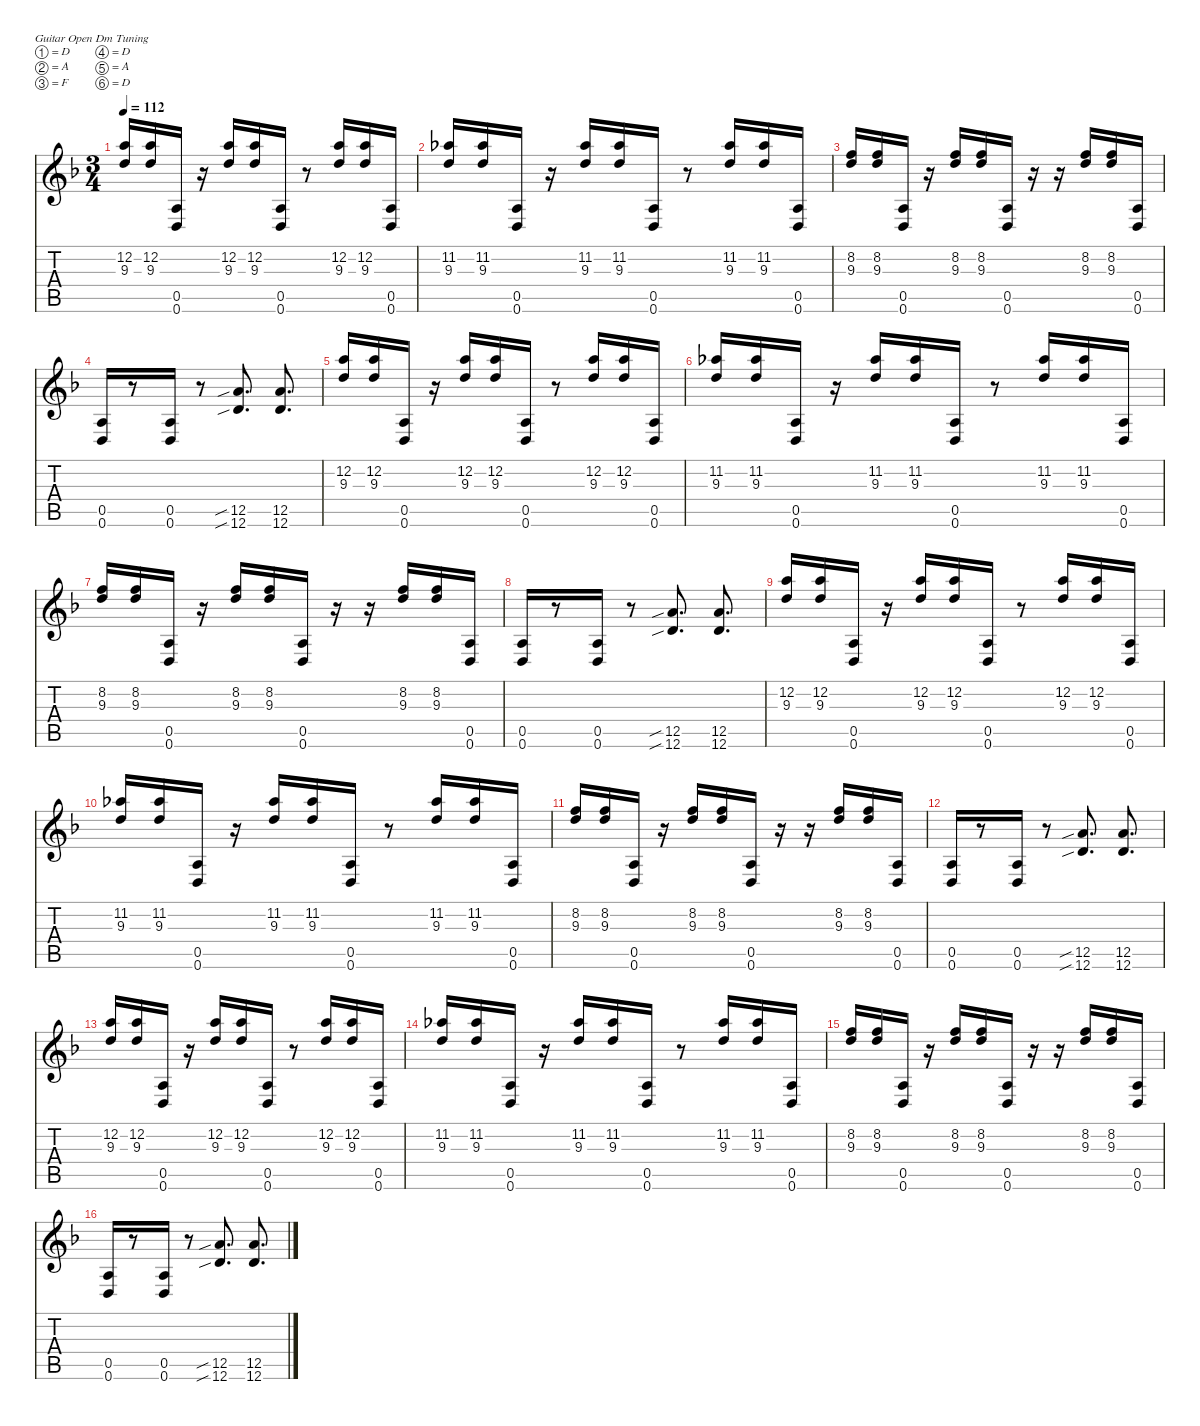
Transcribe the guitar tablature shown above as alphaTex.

\hideDynamics
\bracketExtendMode nobrackets
\singleTrackTrackNamePolicy hidden
\multiTrackTrackNamePolicy hidden
\firstSystemTrackNameMode fullname
\firstSystemTrackNameOrientation horizontal
\otherSystemsTrackNameOrientation horizontal
\track ("Guitar 1" "E-Gt") {defaultSystemsLayout 8 instrument distortionguitar}
\staff {score tabs}
\tuning (D4 A3 F3 D3 A2 D2)
\ts (3 4)
\tempo 112
\clef g2
\ks dminor
(12.2{acc forcenatural} 9.3{acc forcenatural}).16{dy f beam Up} (12.2{acc forcenatural} 9.3{acc forcenatural}).16{beam Up} (0.5{acc forcenatural} 0.6{acc forcenatural}).16{beam Up} r.16{beam Up} (12.2{acc forcenatural} 9.3{acc forcenatural}).16{beam Up} (12.2{acc forcenatural} 9.3{acc forcenatural}).16{beam Up} (0.5{acc forcenatural} 0.6{acc forcenatural}).16{beam Up} r.8{beam Up} (12.2{acc forcenatural} 9.3{acc forcenatural}).16{beam Up} (12.2{acc forcenatural} 9.3{acc forcenatural}).16{beam Up} (0.5{acc forcenatural} 0.6{acc forcenatural}).16{beam Up} |
(11.2{acc b} 9.3{acc forcenatural}).16{beam Up} (11.2{acc b} 9.3{acc forcenatural}).16{beam Up} (0.5{acc forcenatural} 0.6{acc forcenatural}).16{beam Up} r.16{beam Up} (11.2{acc b} 9.3{acc forcenatural}).16{beam Up} (11.2{acc b} 9.3{acc forcenatural}).16{beam Up} (0.5{acc forcenatural} 0.6{acc forcenatural}).16{beam Up} r.8{beam Up} (11.2{acc b} 9.3{acc forcenatural}).16{beam Up} (11.2{acc b} 9.3{acc forcenatural}).16{beam Up} (0.5{acc forcenatural} 0.6{acc forcenatural}).16{beam Up} |
(8.2{acc forcenatural} 9.3{acc forcenatural}).16{beam Up} (8.2{acc forcenatural} 9.3{acc forcenatural}).16{beam Up} (0.5{acc forcenatural} 0.6{acc forcenatural}).16{beam Up} r.16{beam Up} (8.2{acc forcenatural} 9.3{acc forcenatural}).16{beam Up} (8.2{acc forcenatural} 9.3{acc forcenatural}).16{beam Up} (0.5{acc forcenatural} 0.6{acc forcenatural}).16{beam Up} r.16{beam Up} r.16{beam Up} (8.2{acc forcenatural} 9.3{acc forcenatural}).16{beam Up} (8.2{acc forcenatural} 9.3{acc forcenatural}).16{beam Up} (0.5{acc forcenatural} 0.6{acc forcenatural}).16{beam Up} |
(0.5{acc forcenatural} 0.6{acc forcenatural}).16{beam Up} r.8{beam Up} (0.5{acc forcenatural} 0.6{acc forcenatural}).16{beam Up} r.8{beam Up} (12.5{sib acc forcenatural} 12.6{sib acc forcenatural}).8{d beam Up} (12.5{acc forcenatural} 12.6{acc forcenatural}).8{d beam Up} |
(12.2{acc forcenatural} 9.3{acc forcenatural}).16{beam Up} (12.2{acc forcenatural} 9.3{acc forcenatural}).16{beam Up} (0.5{acc forcenatural} 0.6{acc forcenatural}).16{beam Up} r.16{beam Up} (12.2{acc forcenatural} 9.3{acc forcenatural}).16{beam Up} (12.2{acc forcenatural} 9.3{acc forcenatural}).16{beam Up} (0.5{acc forcenatural} 0.6{acc forcenatural}).16{beam Up} r.8{beam Up} (12.2{acc forcenatural} 9.3{acc forcenatural}).16{beam Up} (12.2{acc forcenatural} 9.3{acc forcenatural}).16{beam Up} (0.5{acc forcenatural} 0.6{acc forcenatural}).16{beam Up} |
(11.2{acc b} 9.3{acc forcenatural}).16{beam Up} (11.2{acc b} 9.3{acc forcenatural}).16{beam Up} (0.5{acc forcenatural} 0.6{acc forcenatural}).16{beam Up} r.16{beam Up} (11.2{acc b} 9.3{acc forcenatural}).16{beam Up} (11.2{acc b} 9.3{acc forcenatural}).16{beam Up} (0.5{acc forcenatural} 0.6{acc forcenatural}).16{beam Up} r.8{beam Up} (11.2{acc b} 9.3{acc forcenatural}).16{beam Up} (11.2{acc b} 9.3{acc forcenatural}).16{beam Up} (0.5{acc forcenatural} 0.6{acc forcenatural}).16{beam Up} |
(8.2{acc forcenatural} 9.3{acc forcenatural}).16{beam Up} (8.2{acc forcenatural} 9.3{acc forcenatural}).16{beam Up} (0.5{acc forcenatural} 0.6{acc forcenatural}).16{beam Up} r.16{beam Up} (8.2{acc forcenatural} 9.3{acc forcenatural}).16{beam Up} (8.2{acc forcenatural} 9.3{acc forcenatural}).16{beam Up} (0.5{acc forcenatural} 0.6{acc forcenatural}).16{beam Up} r.16{beam Up} r.16{beam Up} (8.2{acc forcenatural} 9.3{acc forcenatural}).16{beam Up} (8.2{acc forcenatural} 9.3{acc forcenatural}).16{beam Up} (0.5{acc forcenatural} 0.6{acc forcenatural}).16{beam Up} |
(0.5{acc forcenatural} 0.6{acc forcenatural}).16{beam Up} r.8{beam Up} (0.5{acc forcenatural} 0.6{acc forcenatural}).16{beam Up} r.8{beam Up} (12.5{sib acc forcenatural} 12.6{sib acc forcenatural}).8{d beam Up} (12.5{acc forcenatural} 12.6{acc forcenatural}).8{d beam Up} |
(12.2{acc forcenatural} 9.3{acc forcenatural}).16{beam Up} (12.2{acc forcenatural} 9.3{acc forcenatural}).16{beam Up} (0.5{acc forcenatural} 0.6{acc forcenatural}).16{beam Up} r.16{beam Up} (12.2{acc forcenatural} 9.3{acc forcenatural}).16{beam Up} (12.2{acc forcenatural} 9.3{acc forcenatural}).16{beam Up} (0.5{acc forcenatural} 0.6{acc forcenatural}).16{beam Up} r.8{beam Up} (12.2{acc forcenatural} 9.3{acc forcenatural}).16{beam Up} (12.2{acc forcenatural} 9.3{acc forcenatural}).16{beam Up} (0.5{acc forcenatural} 0.6{acc forcenatural}).16{beam Up} |
(11.2{acc b} 9.3{acc forcenatural}).16{beam Up} (11.2{acc b} 9.3{acc forcenatural}).16{beam Up} (0.5{acc forcenatural} 0.6{acc forcenatural}).16{beam Up} r.16{beam Up} (11.2{acc b} 9.3{acc forcenatural}).16{beam Up} (11.2{acc b} 9.3{acc forcenatural}).16{beam Up} (0.5{acc forcenatural} 0.6{acc forcenatural}).16{beam Up} r.8{beam Up} (11.2{acc b} 9.3{acc forcenatural}).16{beam Up} (11.2{acc b} 9.3{acc forcenatural}).16{beam Up} (0.5{acc forcenatural} 0.6{acc forcenatural}).16{beam Up} |
(8.2{acc forcenatural} 9.3{acc forcenatural}).16{beam Up} (8.2{acc forcenatural} 9.3{acc forcenatural}).16{beam Up} (0.5{acc forcenatural} 0.6{acc forcenatural}).16{beam Up} r.16{beam Up} (8.2{acc forcenatural} 9.3{acc forcenatural}).16{beam Up} (8.2{acc forcenatural} 9.3{acc forcenatural}).16{beam Up} (0.5{acc forcenatural} 0.6{acc forcenatural}).16{beam Up} r.16{beam Up} r.16{beam Up} (8.2{acc forcenatural} 9.3{acc forcenatural}).16{beam Up} (8.2{acc forcenatural} 9.3{acc forcenatural}).16{beam Up} (0.5{acc forcenatural} 0.6{acc forcenatural}).16{beam Up} |
(0.5{acc forcenatural} 0.6{acc forcenatural}).16{beam Up} r.8{beam Up} (0.5{acc forcenatural} 0.6{acc forcenatural}).16{beam Up} r.8{beam Up} (12.5{sib acc forcenatural} 12.6{sib acc forcenatural}).8{d beam Up} (12.5{acc forcenatural} 12.6{acc forcenatural}).8{d beam Up} |
(12.2{acc forcenatural} 9.3{acc forcenatural}).16{beam Up} (12.2{acc forcenatural} 9.3{acc forcenatural}).16{beam Up} (0.5{acc forcenatural} 0.6{acc forcenatural}).16{beam Up} r.16{beam Up} (12.2{acc forcenatural} 9.3{acc forcenatural}).16{beam Up} (12.2{acc forcenatural} 9.3{acc forcenatural}).16{beam Up} (0.5{acc forcenatural} 0.6{acc forcenatural}).16{beam Up} r.8{beam Up} (12.2{acc forcenatural} 9.3{acc forcenatural}).16{beam Up} (12.2{acc forcenatural} 9.3{acc forcenatural}).16{beam Up} (0.5{acc forcenatural} 0.6{acc forcenatural}).16{beam Up} |
(11.2{acc b} 9.3{acc forcenatural}).16{beam Up} (11.2{acc b} 9.3{acc forcenatural}).16{beam Up} (0.5{acc forcenatural} 0.6{acc forcenatural}).16{beam Up} r.16{beam Up} (11.2{acc b} 9.3{acc forcenatural}).16{beam Up} (11.2{acc b} 9.3{acc forcenatural}).16{beam Up} (0.5{acc forcenatural} 0.6{acc forcenatural}).16{beam Up} r.8{beam Up} (11.2{acc b} 9.3{acc forcenatural}).16{beam Up} (11.2{acc b} 9.3{acc forcenatural}).16{beam Up} (0.5{acc forcenatural} 0.6{acc forcenatural}).16{beam Up} |
(8.2{acc forcenatural} 9.3{acc forcenatural}).16{beam Up} (8.2{acc forcenatural} 9.3{acc forcenatural}).16{beam Up} (0.5{acc forcenatural} 0.6{acc forcenatural}).16{beam Up} r.16{beam Up} (8.2{acc forcenatural} 9.3{acc forcenatural}).16{beam Up} (8.2{acc forcenatural} 9.3{acc forcenatural}).16{beam Up} (0.5{acc forcenatural} 0.6{acc forcenatural}).16{beam Up} r.16{beam Up} r.16{beam Up} (8.2{acc forcenatural} 9.3{acc forcenatural}).16{beam Up} (8.2{acc forcenatural} 9.3{acc forcenatural}).16{beam Up} (0.5{acc forcenatural} 0.6{acc forcenatural}).16{beam Up} |
(0.5{acc forcenatural} 0.6{acc forcenatural}).16{beam Up} r.8{beam Up} (0.5{acc forcenatural} 0.6{acc forcenatural}).16{beam Up} r.8{beam Up} (12.5{sib acc forcenatural} 12.6{sib acc forcenatural}).8{d beam Up} (12.5{acc forcenatural} 12.6{acc forcenatural}).8{d beam Up}
